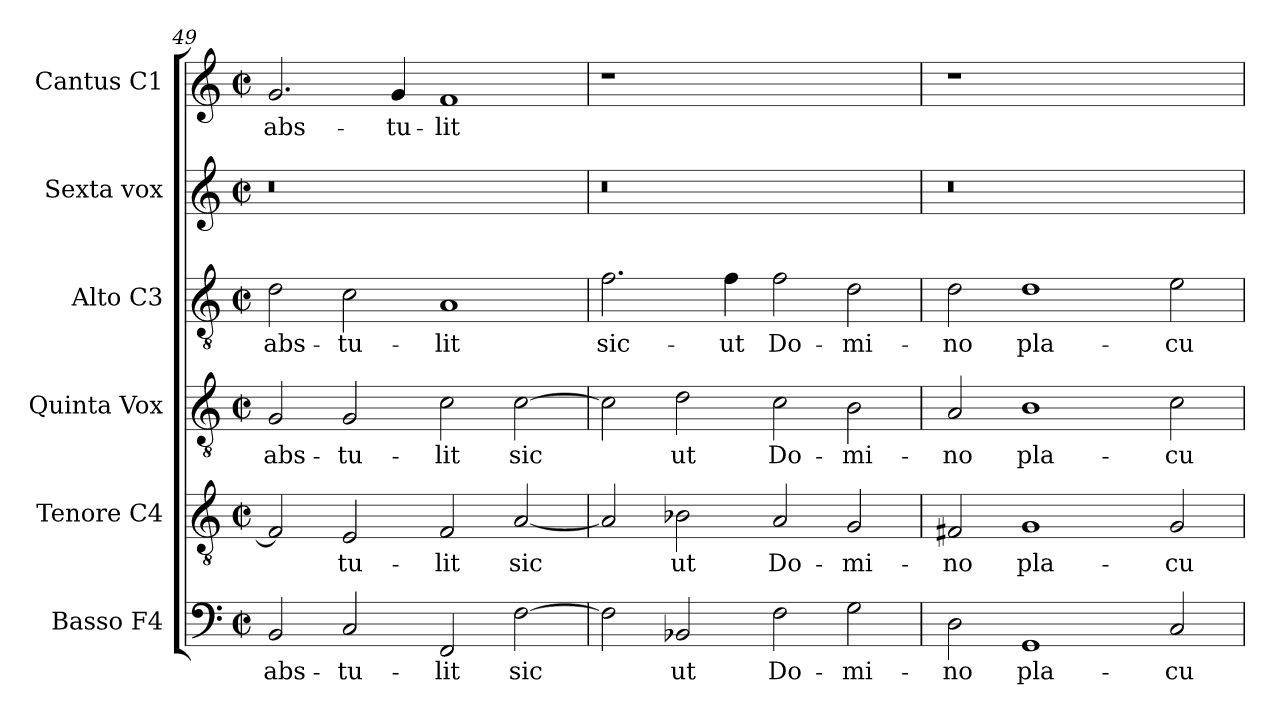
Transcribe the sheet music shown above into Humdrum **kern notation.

**kern	**text	**kern	**text	**kern	**text	**kern	**text	**kern	**kern	**text
*part6	*part6	*part5	*part5	*part4	*part4	*part3	*part3	*part2	*part1	*part1
*staff6	*staff6	*staff5	*staff5	*staff4	*staff4	*staff3	*staff3	*staff2	*staff1	*staff1
*I"Basso  F4	*	*I"Tenore  C4	*	*I"Quinta  Vox	*	*I"Alto  C3	*	*I"Sexta  vox	*I"Cantus  C1	*
*I'B	*	*I'T	*	*	*	*I'A	*	*	*I'C	*
*clefF4	*	*clefGv2	*	*clefGv2	*	*clefGv2	*	*clefG2	*clefG2	*
*k[]	*	*k[]	*	*k[]	*	*k[]	*	*k[]	*k[]	*
*C:	*	*C:	*	*C:	*	*C:	*	*C:	*C:	*
*M2/2	*	*M2/2	*	*M2/2	*	*M2/2	*	*M2/2	*M2/2	*
*met(c|)	*	*met(c|)	*	*met(c|)	*	*met(c|)	*	*met(c|)	*met(c|)	*
=49	=49	=49	=49	=49	=49	=49	=49	=49	=49	=49
!	!LO:LY:b:cj	!	!LO:LY:b:cj	!	!LO:LY:b:cj	!	!LO:LY:b:cj	!	!	!LO:LY:b:cj
2BB/	abs-	2F/]	--	2G/	abs-	2d\	abs-	0r	2.g/	abs-
!	!LO:LY:b:cj	!	!LO:LY:b:cj	!	!LO:LY:b:cj	!	!LO:LY:b:cj	!	!	!
2C/	-tu-	2E/	-tu-	2G/	-tu-	2c\	-tu-	.	.	.
!	!	!	!	!	!	!	!	!	!	!LO:LY:b:cj
.	.	.	.	.	.	.	.	.	4g/	-tu-
!	!LO:LY:b:cj	!	!LO:LY:b:cj	!	!LO:LY:b:cj	!	!LO:LY:b:cj	!	!	!LO:LY:b:cj
2FF/	-lit	2F/	-lit	2c\	-lit	1A	-lit	.	1f	-lit
!	!LO:LY:b:cj	!	!LO:LY:b:cj	!	!LO:LY:b:cj	!	!	!	!	!
[>2F\	sic-	[<2A/	sic-	[>2c\	sic-	.	.	.	.	.
=50	=50	=50	=50	=50	=50	=50	=50	=50	=50	=50
!	!LO:LY:b:cj	!	!LO:LY:b:cj	!	!LO:LY:b:cj	!	!LO:LY:b:cj	!	!	!
2F\]	--	2A/]	--	2c\]	--	2.f\	sic-	0r	1r	.
!	!LO:LY:b:cj	!	!LO:LY:b:cj	!	!LO:LY:b:cj	!	!	!	!	!
2BB-X/	-ut	2B-X\	-ut	2d\	-ut	.	.	.	.	.
!	!	!	!	!	!	!	!LO:LY:b:cj	!	!	!
.	.	.	.	.	.	4f\	-ut	.	.	.
!	!LO:LY:b:cj	!	!LO:LY:b:cj	!	!LO:LY:b:cj	!	!LO:LY:b:cj	!	!	!
2F\	Do-	2A/	Do-	2c\	Do-	2f\	Do-	.	1ryy	.
!	!LO:LY:b:cj	!	!LO:LY:b:cj	!	!LO:LY:b:cj	!	!LO:LY:b:cj	!	!	!
2G\	-mi-	2G/	-mi-	2B\	-mi-	2d\	-mi-	.	.	.
=51	=51	=51	=51	=51	=51	=51	=51	=51	=51	=51
!	!LO:LY:b:cj	!	!LO:LY:b:cj	!	!LO:LY:b:cj	!	!LO:LY:b:cj	!	!	!
2D\	-no	2F#X/	-no	2A/	-no	2d\	-no	0r	1r	.
!	!LO:LY:b:cj	!	!LO:LY:b:cj	!	!LO:LY:b:cj	!	!LO:LY:b:cj	!	!	!
1GG	pla-	1G	pla-	1B	pla-	1d	pla-	.	.	.
.	.	.	.	.	.	.	.	.	1ryy	.
!	!LO:LY:b:cj	!	!LO:LY:b:cj	!	!LO:LY:b:cj	!	!LO:LY:b:cj	!	!	!
2C/	-cu-	2G/	-cu-	2c\	-cu-	2e\	-cu-	.	.	.
=	=	=	=	=	=	=	=	=	=	=
*-	*-	*-	*-	*-	*-	*-	*-	*-	*-	*-
